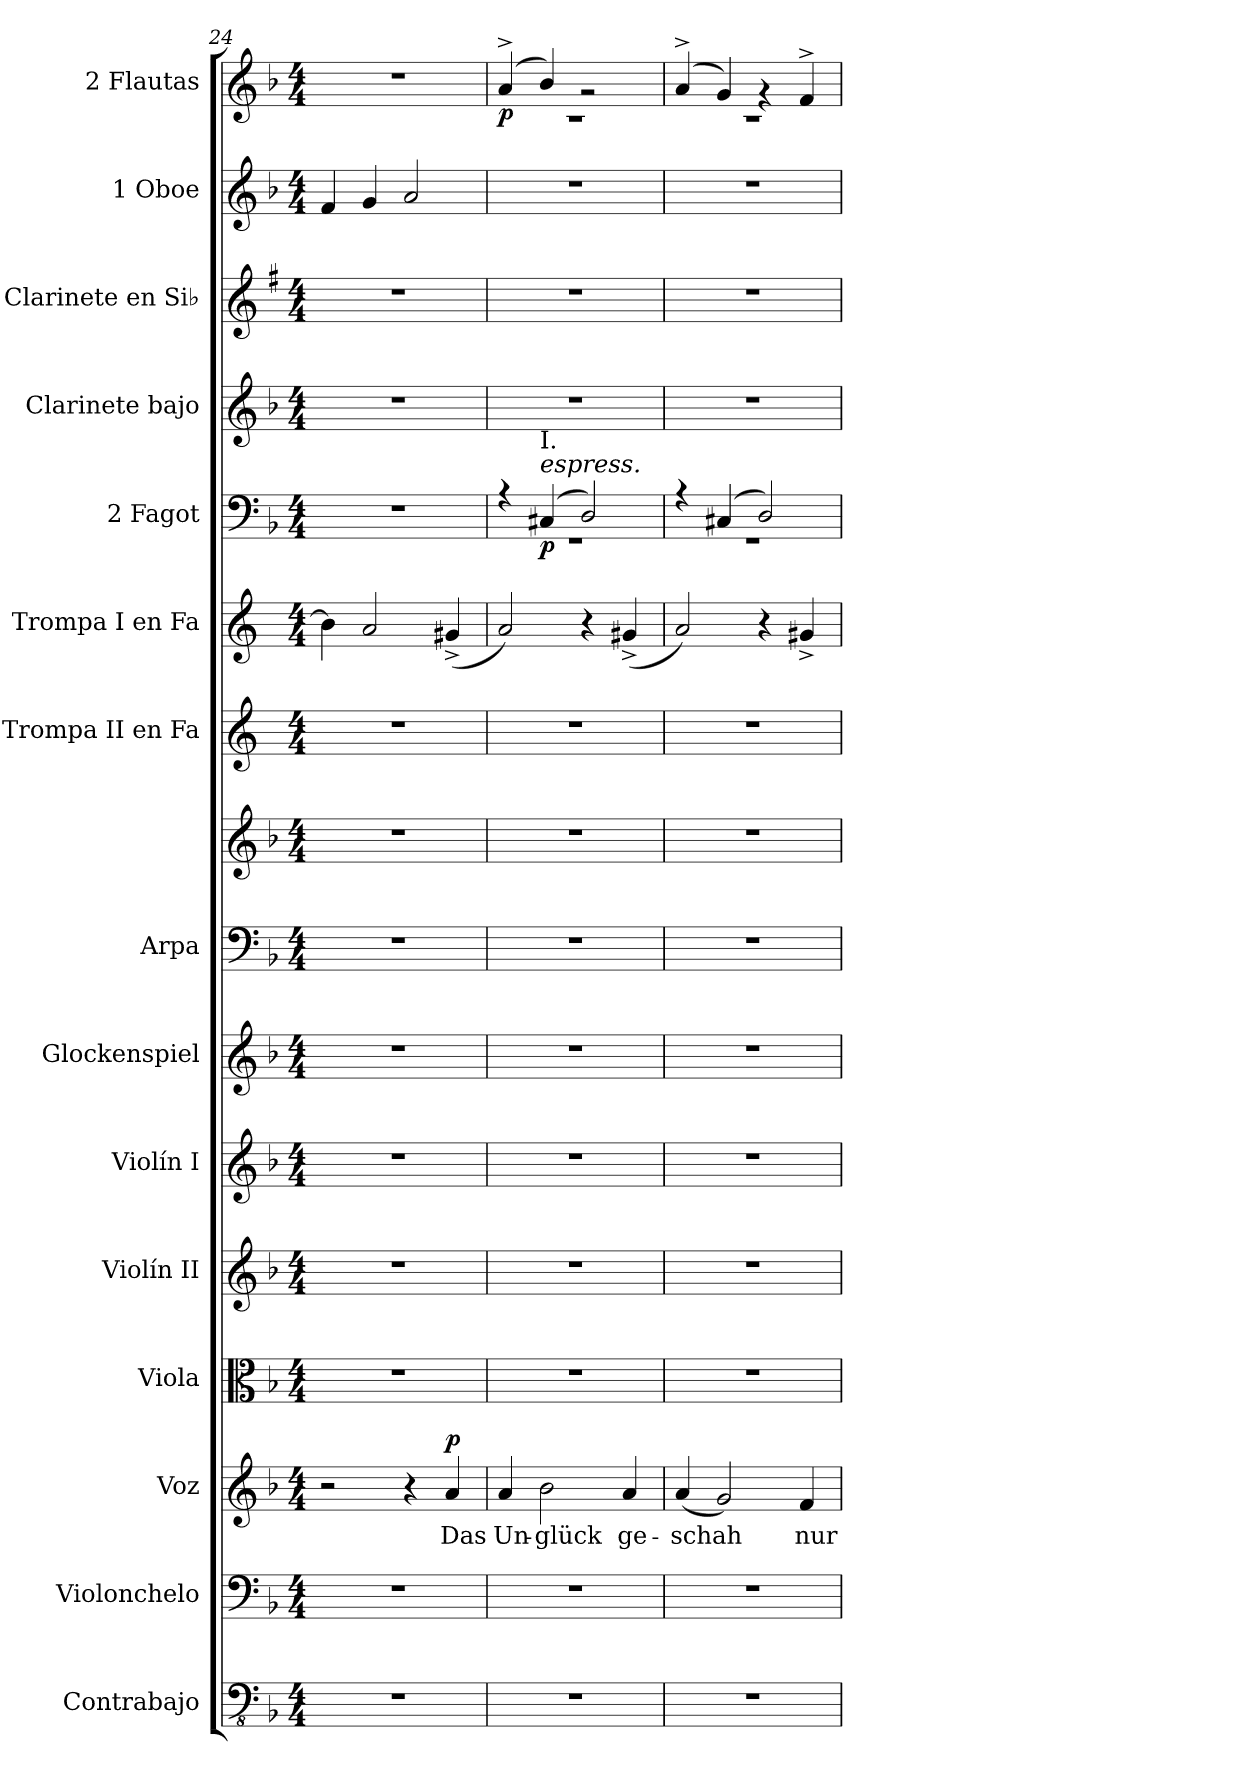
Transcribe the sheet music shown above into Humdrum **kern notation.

**kern	**kern	**kern	**text	**dynam	**kern	**kern	**kern	**kern	**kern	**kern	**kern	**kern	**kern	**dynam	**kern	**kern	**kern	**kern	**dynam
*part15	*part14	*part13	*part13	*part13	*part12	*part11	*part10	*part9	*part8	*part8	*part7	*part6	*part5	*part5	*part4	*part3	*part2	*part1	*part1
*staff16	*staff15	*staff14	*staff14	*staff14	*staff13	*staff12	*staff11	*staff10	*staff9	*staff8	*staff7	*staff6	*staff5	*staff5	*staff4	*staff3	*staff2	*staff1	*staff1
*I"Contrabajo	*I"Violonchelo	*I"Voz	*	*	*I"Viola	*I"Violín II	*I"Violín I	*I"Glockenspiel	*I"Arpa	*	*I"Trompa II en Fa	*I"Trompa I en Fa	*I"2 Fagot	*	*I"Clarinete bajo	*I"2 Clarinete en Si♭	*I"1 Oboe	*I"2 Flautas	*
*I'Cb.	*I'Vc.	*I'Vo.	*	*	*I'Vla.	*I'Vln.I	*I'Vln.I	*I'Glk.	*I'Arp.	*	*I'Trmp.II	*I'Trmp.I	*I'Fag.	*	*I'Cl.B.	*I'Cl.Si♭	*I'Ob.	*I'Fl.	*
*clefFv4	*clefF4	*clefG2	*	*	*clefC3	*clefG2	*clefG2	*clefG2	*clefF4	*clefG2	*clefG2	*clefG2	*clefF4	*	*clefG2	*clefG2	*clefG2	*clefG2	*
*ITrd7c12	*	*	*	*	*	*	*	*ITrd-14c-24	*	*	*ITrd4c7	*ITrd4c7	*	*	*ITrd8c14	*ITrd1c2	*	*	*
*k[b-]	*k[b-]	*k[b-]	*	*	*k[b-]	*k[b-]	*k[b-]	*k[b-]	*k[b-]	*k[b-]	*k[b-]	*k[b-]	*k[b-]	*	*k[b-]	*k[b-]	*k[b-]	*k[b-]	*
*M4/4	*M4/4	*M4/4	*	*	*M4/4	*M4/4	*M4/4	*M4/4	*M4/4	*M4/4	*M4/4	*M4/4	*M4/4	*	*M4/4	*M4/4	*M4/4	*M4/4	*
=24	=24	=24	=24	=24	=24	=24	=24	=24	=24	=24	=24	=24	=24	=24	=24	=24	=24	=24	=24
1r	1r	2r	.	.	1r	1r	1r	1r	1r	1r	1r	4e-\]	1r	.	1r	1r	4f/	1r	.
.	.	.	.	.	.	.	.	.	.	.	.	2d/	.	.	.	.	4g/	.	.
.	.	4r	.	.	.	.	.	.	.	.	.	.	.	.	.	.	2a/	.	.
!	!	!	!LO:LY:b	!LO:DY:a	!	!	!	!	!	!	!	!	!	!	!	!	!	!	!
.	.	4a/	Das	p	.	.	.	.	.	.	.	(4c#X^/	.	.	.	.	.	.	.
=25	=25	=25	=25	=25	=25	=25	=25	=25	=25	=25	=25	=25	=25	=25	=25	=25	=25	=25	=25
!	!	!	!	!	!	!	!	!	!	!	!	!	!	!	!	!	!	!LO:TX:a:t=I.	!
!	!	!	!LO:LY:b	!	!	!	!	!	!	!	!	!	!	!	!	!	!	!	!LO:DY:b
*	*	*	*	*	*	*	*	*	*	*	*	*	*^	*	*	*	*	*^	*
1r	1r	4a/	Un-	.	1r	1r	1r	1r	1r	1r	1r	2d/)	4r	1r	.	1r	1r	1r	(4a^/	1r	p
!	!	!	!	!	!	!	!	!	!	!	!	!	!LO:TX:a:i:t=espress.	!	!	!	!	!	!	!	!
!	!	!	!	!	!	!	!	!	!	!	!	!	!LO:TX:a:t=I.	!	!	!	!	!	!	!	!
!	!	!	!LO:LY:b	!	!	!	!	!	!	!	!	!	!	!	!LO:DY:b	!	!	!	!	!	!
.	.	2b-\	-glück	.	.	.	.	.	.	.	.	.	(4C#X/	.	p	.	.	.	4b-/)	.	.
.	.	.	.	.	.	.	.	.	.	.	.	4r	2D/)	.	.	.	.	.	2rg	.	.
!	!	!	!LO:LY:b	!	!	!	!	!	!	!	!	!	!	!	!	!	!	!	!	!	!
.	.	4a/	ge-	.	.	.	.	.	.	.	.	(4c#X^/	.	.	.	.	.	.	.	.	.
=26	=26	=26	=26	=26	=26	=26	=26	=26	=26	=26	=26	=26	=26	=26	=26	=26	=26	=26	=26	=26	=26
!	!	!	!LO:LY:b	!	!	!	!	!	!	!	!	!	!	!	!	!	!	!	!	!	!
1r	1r	(4a/	-schah	.	1r	1r	1r	1r	1r	1r	1r	2d/)	4r	1r	.	1r	1r	1r	(4a^/	1r	.
.	.	2g/)	.	.	.	.	.	.	.	.	.	.	(4C#X/	.	.	.	.	.	4g/)	.	.
.	.	.	.	.	.	.	.	.	.	.	.	4r	2D/)	.	.	.	.	.	4rg	.	.
!	!	!	!LO:LY:b	!	!	!	!	!	!	!	!	!	!	!	!	!	!	!	!	!	!
.	.	4f/	nur	.	.	.	.	.	.	.	.	4c#X^/	.	.	.	.	.	.	4f^/	.	.
*	*	*	*	*	*	*	*	*	*	*	*	*	*v	*v	*	*	*	*	*v	*v	*
=	=	=	=	=	=	=	=	=	=	=	=	=	=	=	=	=	=	=	=
*-	*-	*-	*-	*-	*-	*-	*-	*-	*-	*-	*-	*-	*-	*-	*-	*-	*-	*-	*-
